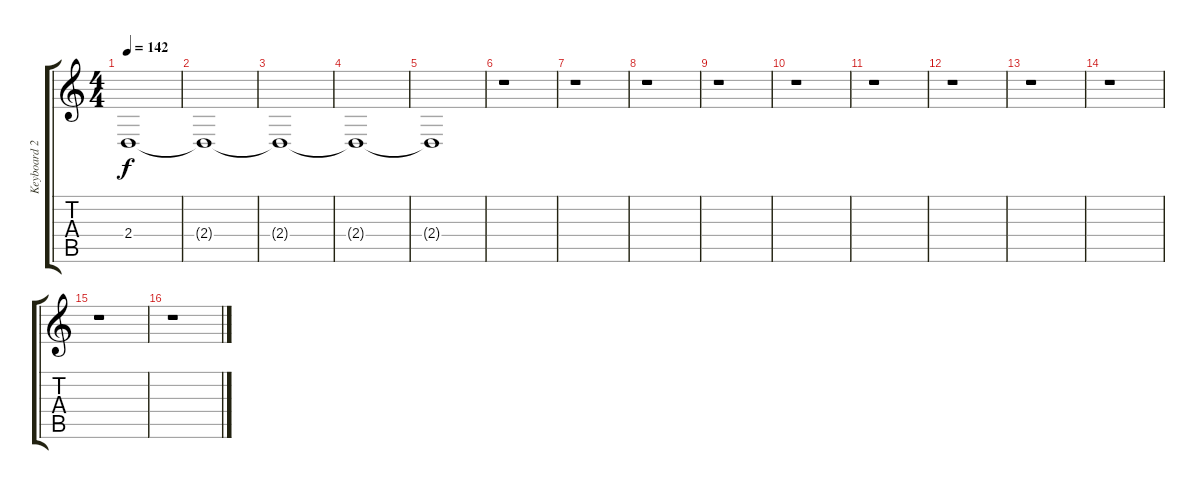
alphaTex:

\track ("Keyboard 2" "Keyboard 2") {instrument pad2warm}
\staff {score tabs}
\tuning (D4 A3 F3 C3 G2 D2) {hide}
\ts (4 4)
\tempo 142
\clef g2
\ks c
2.4{t}.1{dy f} |
2.4{t}.1 |
2.4{t}.1 |
2.4{t}.1 |
2.4{t}.1 |
r.1 |
r.1 |
r.1 |
r.1 |
r.1 |
r.1 |
r.1 |
r.1 |
r.1 |
r.1 |
r.1
